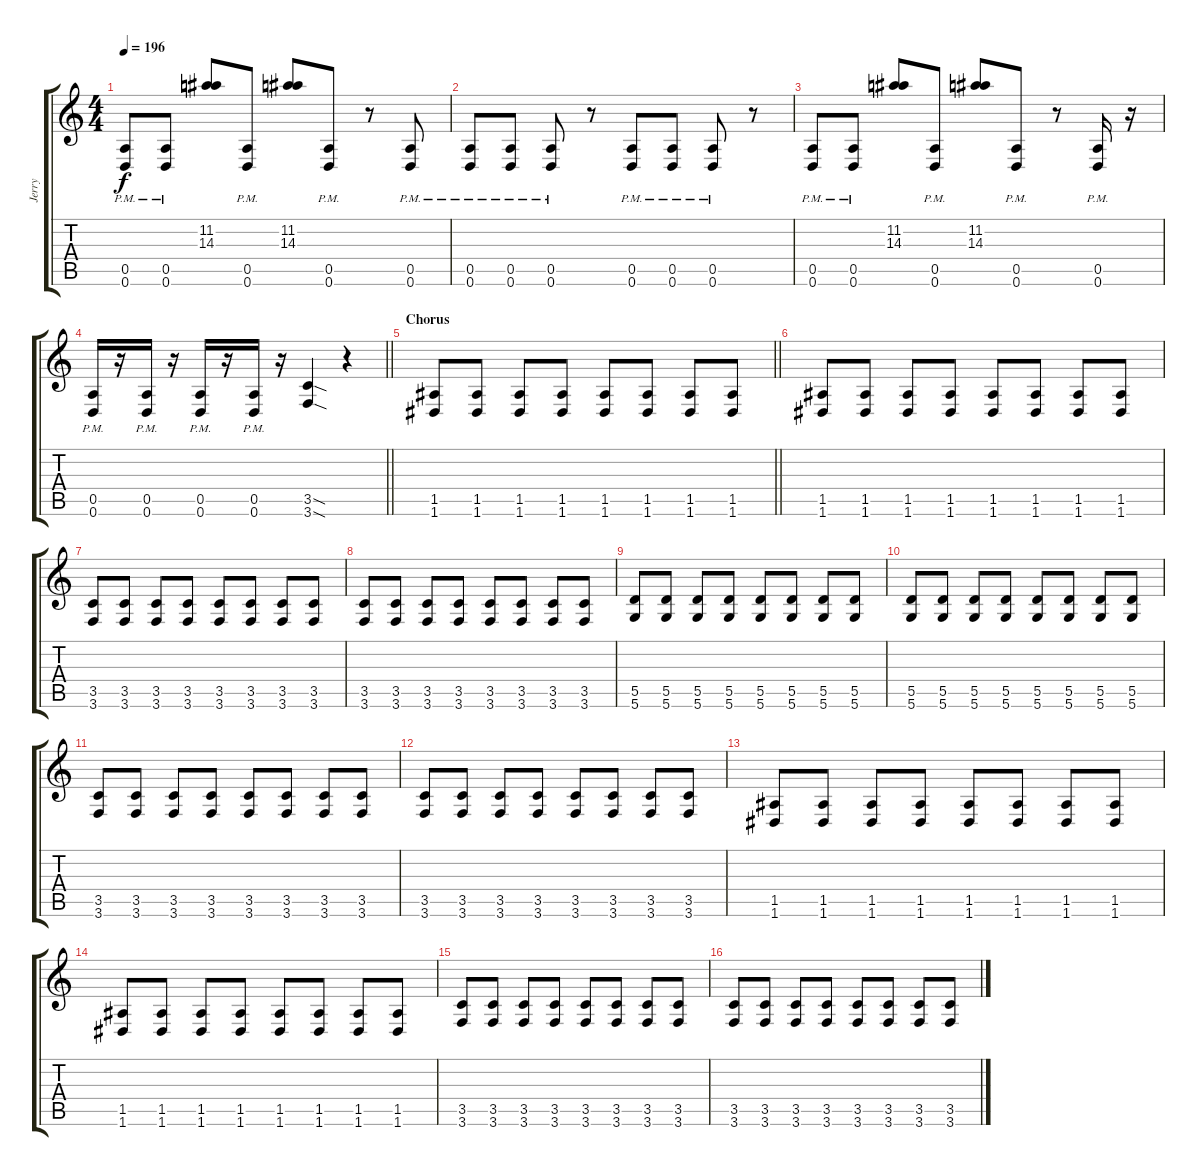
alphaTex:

\track ("Jerry" "Jerry") {instrument distortionguitar}
\staff {score tabs}
\tuning (E4 B3 G3 D3 A2 D2) {hide}
\ts (4 4)
\tempo 196
\clef g2
\ks c
(0.5{pm} 0.6{pm}).8{dy f} (0.5{pm} 0.6{pm}).8 (11.2 14.3).8 (0.5{pm} 0.6{pm}).8 (11.2 14.3).8 (0.5{pm} 0.6{pm}).8 r.8 (0.5{pm} 0.6{pm}).8 |
(0.5{pm} 0.6{pm}).8 (0.5{pm} 0.6{pm}).8 (0.5{pm} 0.6{pm}).8 r.8 (0.5{pm} 0.6{pm}).8 (0.5{pm} 0.6{pm}).8 (0.5{pm} 0.6{pm}).8 r.8 |
(0.5{pm} 0.6{pm}).8 (0.5{pm} 0.6{pm}).8 (11.2 14.3).8 (0.5{pm} 0.6{pm}).8 (11.2 14.3).8 (0.5{pm} 0.6{pm}).8 r.8 (0.5{pm} 0.6{pm}).16 r.16 |
\barLineRight lightlight
(0.5{pm} 0.6{pm}).16 r.16 (0.5{pm} 0.6{pm}).16 r.16 (0.5{pm} 0.6{pm}).16 r.16 (0.5{pm} 0.6{pm}).16 r.16 (3.5{sod} 3.6{sod}).4 r.4 |
\section ("" "Chorus")
\barLineRight lightlight
(1.5 1.6).8 (1.5 1.6).8 (1.5 1.6).8 (1.5 1.6).8 (1.5 1.6).8 (1.5 1.6).8 (1.5 1.6).8 (1.5 1.6).8 |
(1.5 1.6).8 (1.5 1.6).8 (1.5 1.6).8 (1.5 1.6).8 (1.5 1.6).8 (1.5 1.6).8 (1.5 1.6).8 (1.5 1.6).8 |
(3.5 3.6).8 (3.5 3.6).8 (3.5 3.6).8 (3.5 3.6).8 (3.5 3.6).8 (3.5 3.6).8 (3.5 3.6).8 (3.5 3.6).8 |
(3.5 3.6).8 (3.5 3.6).8 (3.5 3.6).8 (3.5 3.6).8 (3.5 3.6).8 (3.5 3.6).8 (3.5 3.6).8 (3.5 3.6).8 |
(5.5 5.6).8 (5.5 5.6).8 (5.5 5.6).8 (5.5 5.6).8 (5.5 5.6).8 (5.5 5.6).8 (5.5 5.6).8 (5.5 5.6).8 |
(5.5 5.6).8 (5.5 5.6).8 (5.5 5.6).8 (5.5 5.6).8 (5.5 5.6).8 (5.5 5.6).8 (5.5 5.6).8 (5.5 5.6).8 |
(3.5 3.6).8 (3.5 3.6).8 (3.5 3.6).8 (3.5 3.6).8 (3.5 3.6).8 (3.5 3.6).8 (3.5 3.6).8 (3.5 3.6).8 |
(3.5 3.6).8 (3.5 3.6).8 (3.5 3.6).8 (3.5 3.6).8 (3.5 3.6).8 (3.5 3.6).8 (3.5 3.6).8 (3.5 3.6).8 |
(1.5 1.6).8 (1.5 1.6).8 (1.5 1.6).8 (1.5 1.6).8 (1.5 1.6).8 (1.5 1.6).8 (1.5 1.6).8 (1.5 1.6).8 |
(1.5 1.6).8 (1.5 1.6).8 (1.5 1.6).8 (1.5 1.6).8 (1.5 1.6).8 (1.5 1.6).8 (1.5 1.6).8 (1.5 1.6).8 |
(3.5 3.6).8 (3.5 3.6).8 (3.5 3.6).8 (3.5 3.6).8 (3.5 3.6).8 (3.5 3.6).8 (3.5 3.6).8 (3.5 3.6).8 |
(3.5 3.6).8 (3.5 3.6).8 (3.5 3.6).8 (3.5 3.6).8 (3.5 3.6).8 (3.5 3.6).8 (3.5 3.6).8 (3.5 3.6).8
